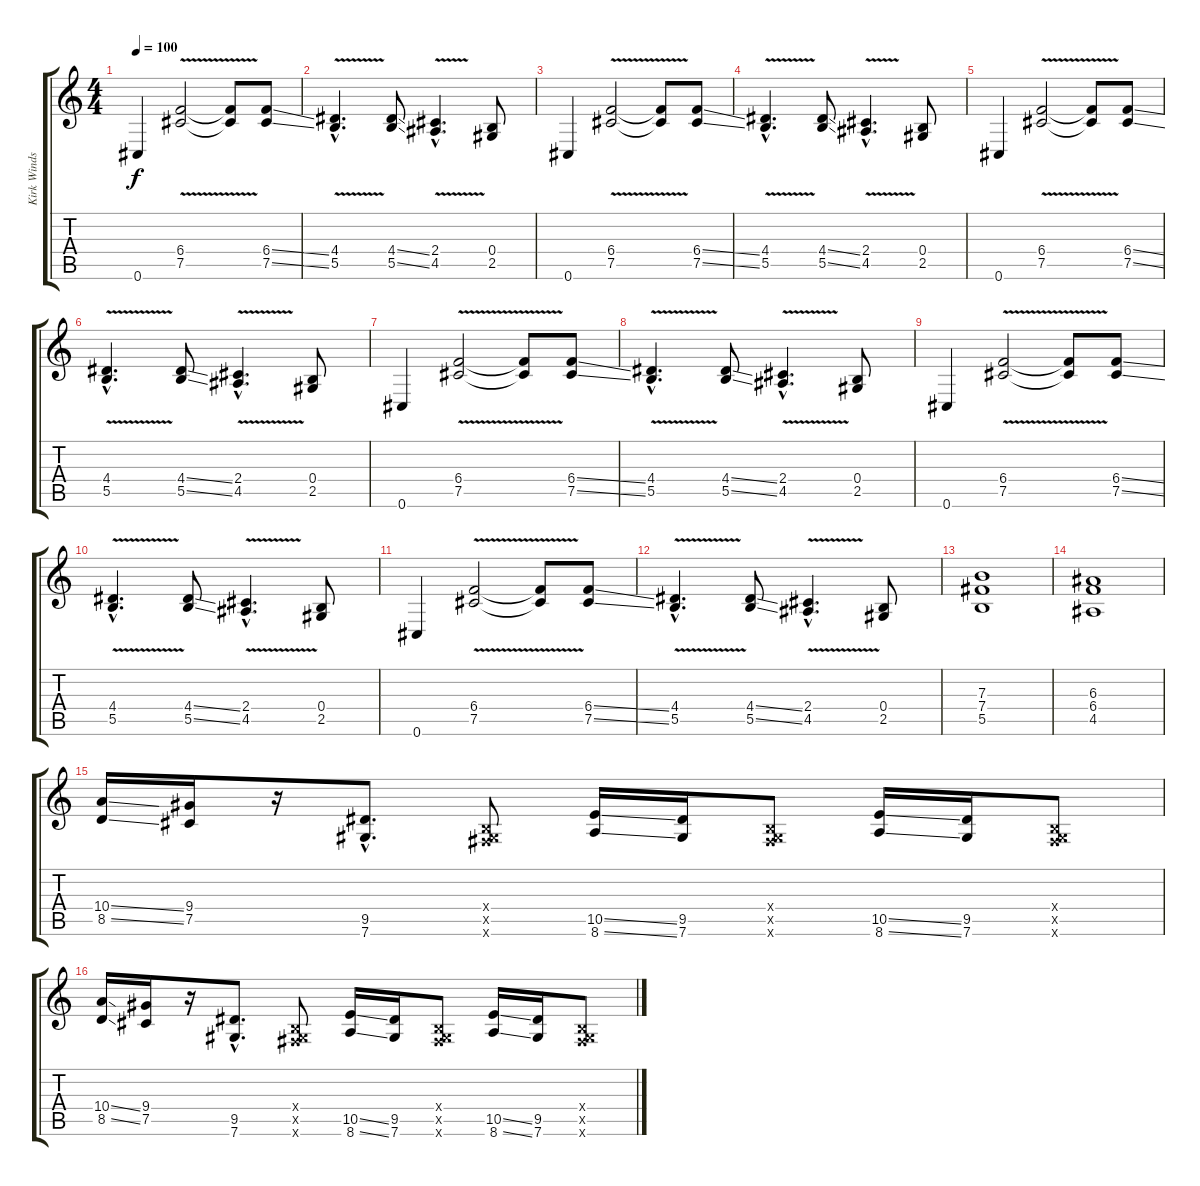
\track ("Kirk Windstein" "Kirk Winds") {instrument overdrivenguitar}
\staff {score tabs}
\tuning (Db4 Ab3 E3 B2 Gb2 Db2) {hide}
\ts (4 4)
\tempo 100
\clef g2
\ks c
0.6.4{dy f} (6.4{v} 7.5{v}).2 (6.4{t} 7.5{t}).8 (6.4{ss} 7.5{ss}).8 |
(4.4{v hac} 5.5{v hac}).4{d} (4.4{ss} 5.5{ss}).8 (2.4{v hac} 4.5{v hac}).4{d} (0.4 2.5).8 |
0.6.4 (6.4{v} 7.5{v}).2 (6.4{t} 7.5{t}).8 (6.4{ss} 7.5{ss}).8 |
(4.4{v hac} 5.5{v hac}).4{d} (4.4{ss} 5.5{ss}).8 (2.4{v hac} 4.5{v hac}).4{d} (0.4 2.5).8 |
0.6.4 (6.4{v} 7.5{v}).2 (6.4{t} 7.5{t}).8 (6.4{ss} 7.5{ss}).8 |
(4.4{v hac} 5.5{v hac}).4{d} (4.4{ss} 5.5{ss}).8 (2.4{v hac} 4.5{v hac}).4{d} (0.4 2.5).8 |
0.6.4 (6.4{v} 7.5{v}).2 (6.4{t} 7.5{t}).8 (6.4{ss} 7.5{ss}).8 |
(4.4{v hac} 5.5{v hac}).4{d} (4.4{ss} 5.5{ss}).8 (2.4{v hac} 4.5{v hac}).4{d} (0.4 2.5).8 |
0.6.4 (6.4{v} 7.5{v}).2 (6.4{t} 7.5{t}).8 (6.4{ss} 7.5{ss}).8 |
(4.4{v hac} 5.5{v hac}).4{d} (4.4{ss} 5.5{ss}).8 (2.4{v hac} 4.5{v hac}).4{d} (0.4 2.5).8 |
0.6.4 (6.4{v} 7.5{v}).2 (6.4{t} 7.5{t}).8 (6.4{ss} 7.5{ss}).8 |
(4.4{v hac} 5.5{v hac}).4{d} (4.4{ss} 5.5{ss}).8 (2.4{v hac} 4.5{v hac}).4{d} (0.4 2.5).8 |
(7.3 7.4 5.5).1 |
(6.3 6.4 4.5).1 |
(10.4{ss} 8.5{ss}).16 (9.4 7.5).16 r.16 (9.5{hac} 7.6{hac}).8{d} (0.4{x} 0.5{x} 7.6{x}).8 (10.5{ss} 8.6{ss}).16 (9.5 7.6).16 (0.4{x} 0.5{x} 7.6{x}).8 (10.5{ss} 8.6{ss}).16 (9.5 7.6).16 (0.4{x} 0.5{x} 7.6{x}).8 |
(10.4{ss} 8.5{ss}).16 (9.4 7.5).16 r.16 (9.5{hac} 7.6{hac}).8{d} (0.4{x} 0.5{x} 7.6{x}).8 (10.5{ss} 8.6{ss}).16 (9.5 7.6).16 (0.4{x} 0.5{x} 7.6{x}).8 (10.5{ss} 8.6{ss}).16 (9.5 7.6).16 (0.4{x} 0.5{x} 7.6{x}).8
